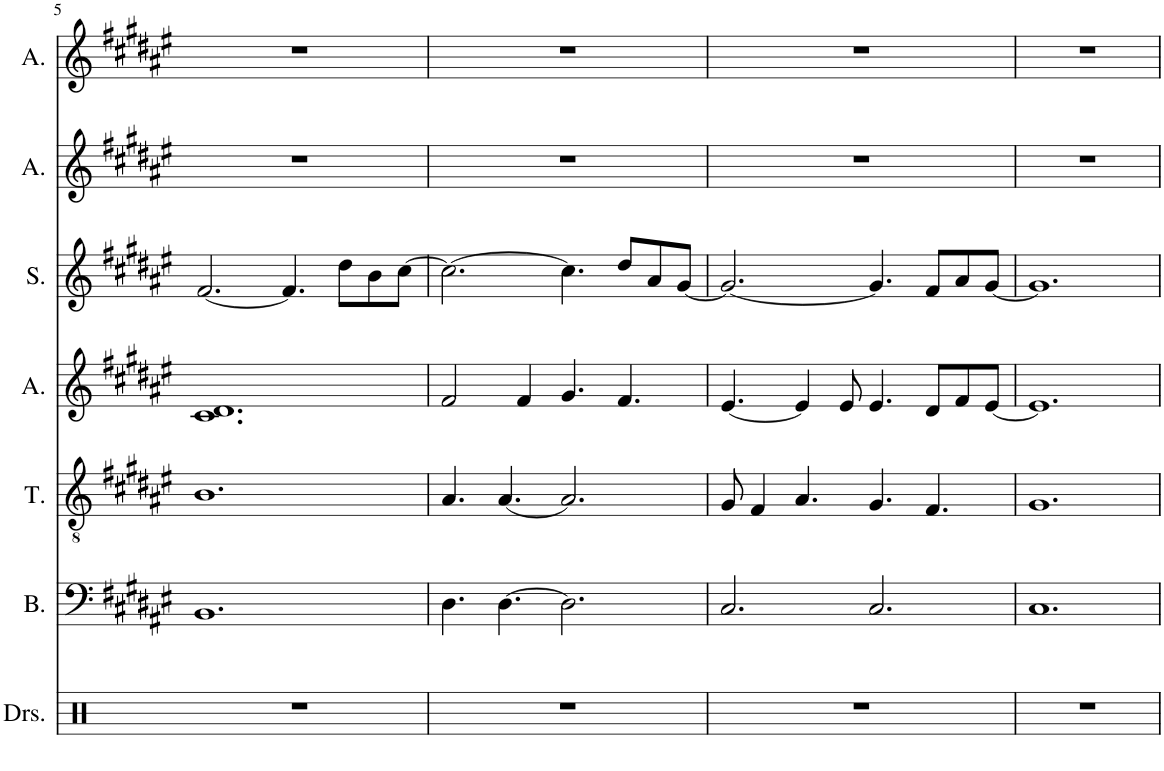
**kern	**kern	**kern	**kern	**kern	**kern	**kern
*part7	*part6	*part5	*part4	*part3	*part2	*part1
*staff7	*staff6	*staff5	*staff4	*staff3	*staff2	*staff1
*I"Drumset	*I"Bass	*I"Tenor	*I"Alto	*I"Soprano	*I"Alto	*I"Alto
*I'Drs.	*I'B.	*I'T.	*I'A.	*I'S.	*I'A.	*I'A.
!!LO:PB:g=z
*clefX	*clefF4	*clefGv2	*clefG2	*clefG2	*clefG2	*clefG2
*k[]	*k[f#c#g#d#a#e#]	*k[f#c#g#d#a#e#]	*k[f#c#g#d#a#e#]	*k[f#c#g#d#a#e#]	*k[f#c#g#d#a#e#]	*k[f#c#g#d#a#e#]
*M12/8	*M12/8	*M12/8	*M12/8	*M12/8	*M12/8	*M12/8
=5	=5	=5	=5	=5	=5	=5
1.r	1.BB	1.B	1.c# 1.d#	[2.f#/	1.r	1.r
.	.	.	.	4.f#/]	.	.
.	.	.	.	8dd#\L	.	.
.	.	.	.	8b\	.	.
.	.	.	.	[8cc#\J	.	.
=6	=6	=6	=6	=6	=6	=6
1.r	4.D#\	4.A#/	2f#/	2.cc#\_	1.r	1.r
.	[4.D#\	[4.A#/	.	.	.	.
.	.	.	4f#/	.	.	.
.	2.D#\]	2.A#/]	4.g#/	4.cc#\]	.	.
.	.	.	4.f#/	8dd#/L	.	.
.	.	.	.	8a#/	.	.
.	.	.	.	[8g#/J	.	.
=7	=7	=7	=7	=7	=7	=7
1.r	2.C#/	8G#/	[4.e#/	2.g#/_	1.r	1.r
.	.	4F#/	.	.	.	.
.	.	4.A#/	4e#/]	.	.	.
.	.	.	8e#/	.	.	.
.	2.C#/	4.G#/	4.e#/	4.g#/]	.	.
.	.	4.F#/	8d#/L	8f#/L	.	.
.	.	.	8f#/	8a#/	.	.
.	.	.	[8e#/J	[8g#/J	.	.
=8	=8	=8	=8	=8	=8	=8
1.r	1.C#	1.G#	1.e#]	1.g#]	1.r	1.r
=	=	=	=	=	=	=
*-	*-	*-	*-	*-	*-	*-
